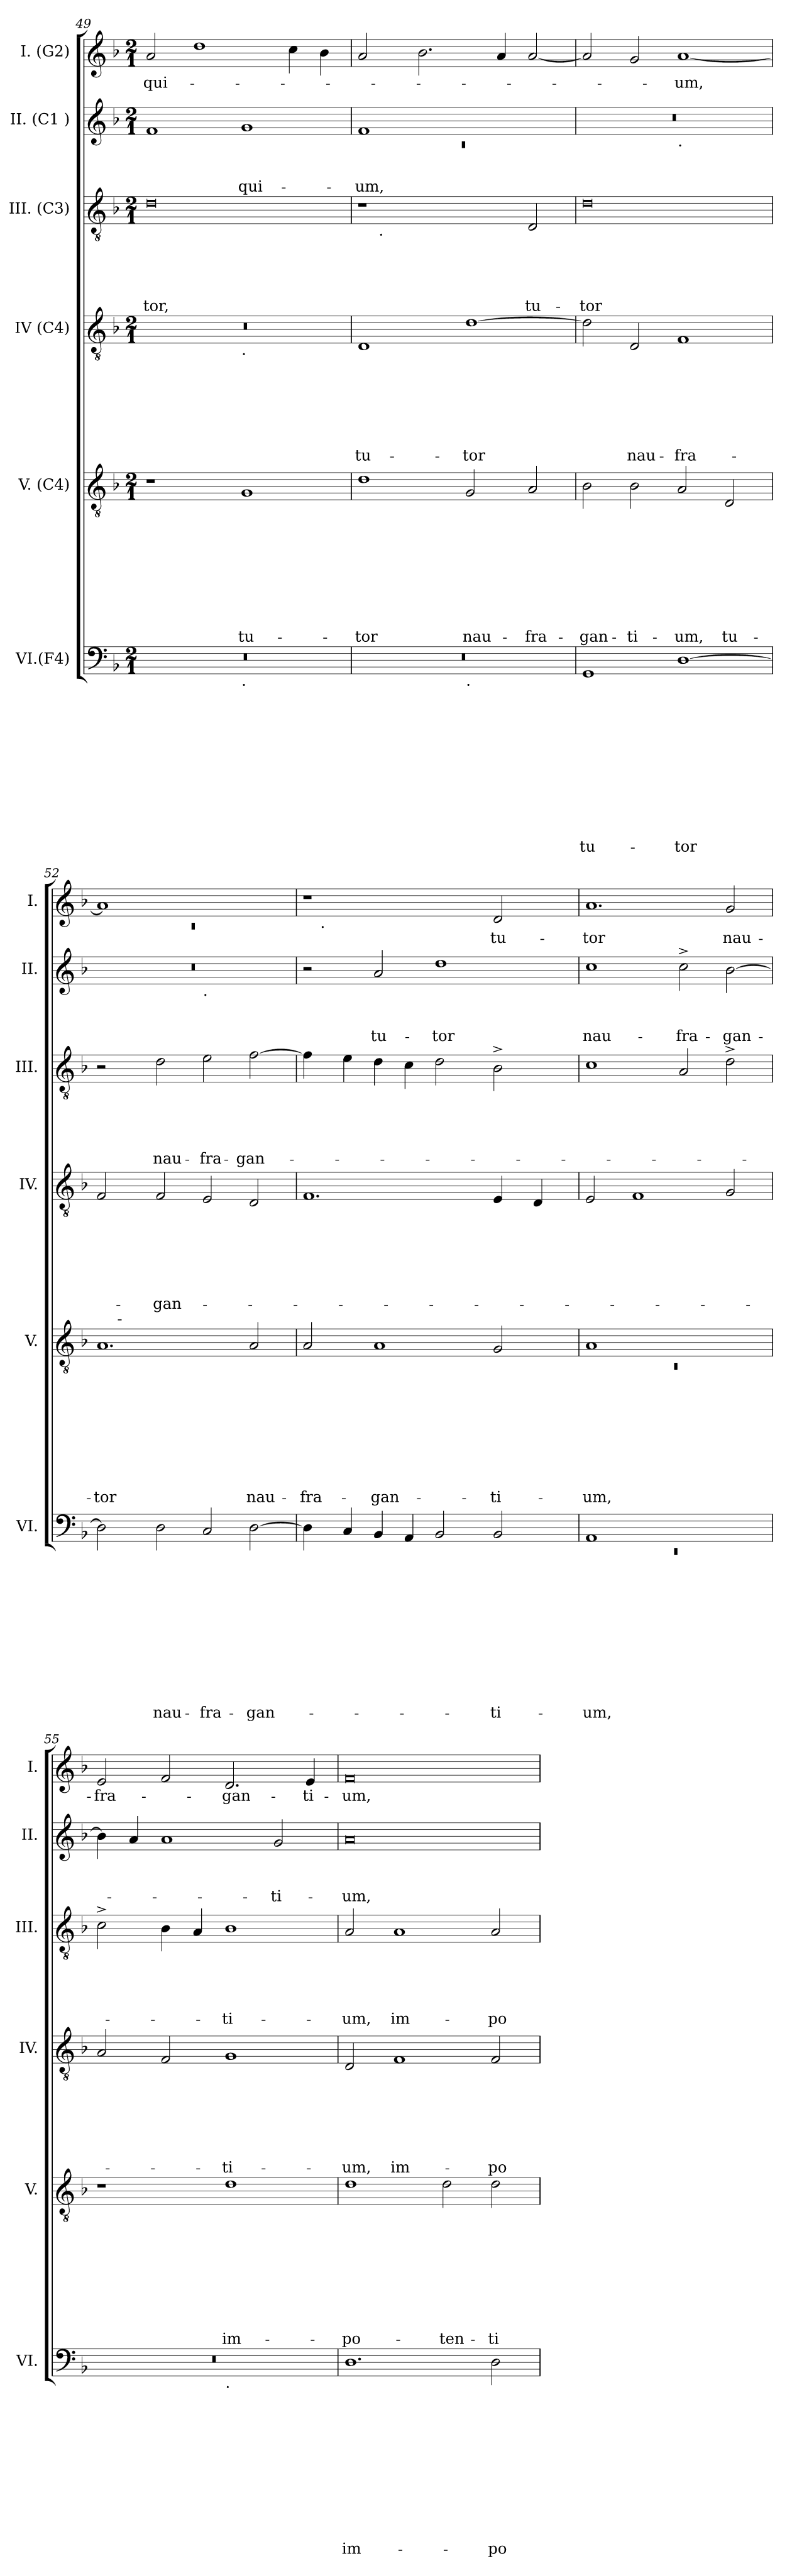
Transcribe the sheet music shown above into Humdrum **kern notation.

**kern	**text	**text	**text	**text	**text	**text	**text	**text	**text	**text	**text	**kern	**text	**text	**text	**text	**text	**text	**text	**text	**text	**kern	**text	**text	**text	**text	**text	**text	**text	**kern	**text	**text	**text	**text	**text	**kern	**text	**text	**text	**kern	**text
*part6	*part6	*part6	*part6	*part6	*part6	*part6	*part6	*part6	*part6	*part6	*part6	*part5	*part5	*part5	*part5	*part5	*part5	*part5	*part5	*part5	*part5	*part4	*part4	*part4	*part4	*part4	*part4	*part4	*part4	*part3	*part3	*part3	*part3	*part3	*part3	*part2	*part2	*part2	*part2	*part1	*part1
*staff6	*staff6	*staff6	*staff6	*staff6	*staff6	*staff6	*staff6	*staff6	*staff6	*staff6	*staff6	*staff5	*staff5	*staff5	*staff5	*staff5	*staff5	*staff5	*staff5	*staff5	*staff5	*staff4	*staff4	*staff4	*staff4	*staff4	*staff4	*staff4	*staff4	*staff3	*staff3	*staff3	*staff3	*staff3	*staff3	*staff2	*staff2	*staff2	*staff2	*staff1	*staff1
*I"VI.(F4)	*	*	*	*	*	*	*	*	*	*	*	*I"V. (C4)	*	*	*	*	*	*	*	*	*	*I"IV (C4)	*	*	*	*	*	*	*	*I"III. (C3)	*	*	*	*	*	*I"II. (C1 )	*	*	*	*I"I. (G2)	*
*I'VI.	*	*	*	*	*	*	*	*	*	*	*	*I'V.	*	*	*	*	*	*	*	*	*	*I'IV.	*	*	*	*	*	*	*	*I'III.	*	*	*	*	*	*I'II.	*	*	*	*I'I.	*
*clefF4	*	*	*	*	*	*	*	*	*	*	*	*clefGv2	*	*	*	*	*	*	*	*	*	*clefGv2	*	*	*	*	*	*	*	*clefGv2	*	*	*	*	*	*clefG2	*	*	*	*clefG2	*
*k[b-]	*	*	*	*	*	*	*	*	*	*	*	*k[b-]	*	*	*	*	*	*	*	*	*	*k[b-]	*	*	*	*	*	*	*	*k[b-]	*	*	*	*	*	*k[b-]	*	*	*	*k[b-]	*
*F:	*	*	*	*	*	*	*	*	*	*	*	*F:	*	*	*	*	*	*	*	*	*	*F:	*	*	*	*	*	*	*	*F:	*	*	*	*	*	*F:	*	*	*	*F:	*
*M2/1	*	*	*	*	*	*	*	*	*	*	*	*M2/1	*	*	*	*	*	*	*	*	*	*M2/1	*	*	*	*	*	*	*	*M2/1	*	*	*	*	*	*M2/1	*	*	*	*M2/1	*
=49	=49	=49	=49	=49	=49	=49	=49	=49	=49	=49	=49	=49	=49	=49	=49	=49	=49	=49	=49	=49	=49	=49	=49	=49	=49	=49	=49	=49	=49	=49	=49	=49	=49	=49	=49	=49	=49	=49	=49	=49	=49
!	!	!	!	!	!	!	!	!	!	!	!	!	!	!	!	!	!	!	!	!	!	!	!	!	!	!	!	!	!	!	!	!	!	!	!LO:LY:b	!	!	!	!	!	!LO:LY:b
*^	*	*	*	*	*	*	*	*	*	*	*	*	*	*	*	*	*	*	*	*	*	*^	*	*	*	*	*	*	*	*	*	*	*	*	*	*	*	*	*	*	*
0r	1ryy	.	.	.	.	.	.	.	.	.	.	.	1r	.	.	.	.	.	.	.	.	.	0r	1ryy	.	.	.	.	.	.	.	0d	.	.	.	.	-tor,	1f	.	.	.	2a/	-qui-
.	.	.	.	.	.	.	.	.	.	.	.	.	.	.	.	.	.	.	.	.	.	.	.	.	.	.	.	.	.	.	.	.	.	.	.	.	.	.	.	.	.	1dd	.
!	!	!	!	!	!	!	!	!	!	!	!	!	!	!	!	!	!	!	!	!	!	!	!	!LO:TX:b:t=.	!	!	!	!	!	!	!	!	!	!	!	!	!	!	!	!	!	!	!
!	!LO:TX:b:t=.	!	!	!	!	!	!	!	!	!	!	!	!	!	!	!	!	!	!	!	!	!	!	!	!	!	!	!	!	!	!	!	!	!	!	!	!	!	!	!	!	!	!
!	!	!	!	!	!	!	!	!	!	!	!	!	!	!	!	!	!	!	!	!	!	!LO:LY:b	!	!	!	!	!	!	!	!	!	!	!	!	!	!	!	!	!	!	!LO:LY:b	!	!
.	1ryy	.	.	.	.	.	.	.	.	.	.	.	1G	.	.	.	.	.	.	.	.	tu-	.	1ryy	.	.	.	.	.	.	.	.	.	.	.	.	.	1g	.	.	-qui-	.	.
.	.	.	.	.	.	.	.	.	.	.	.	.	.	.	.	.	.	.	.	.	.	.	.	.	.	.	.	.	.	.	.	.	.	.	.	.	.	.	.	.	.	4cc\	.
.	.	.	.	.	.	.	.	.	.	.	.	.	.	.	.	.	.	.	.	.	.	.	.	.	.	.	.	.	.	.	.	.	.	.	.	.	.	.	.	.	.	4b-\	.
=50	=50	=50	=50	=50	=50	=50	=50	=50	=50	=50	=50	=50	=50	=50	=50	=50	=50	=50	=50	=50	=50	=50	=50	=50	=50	=50	=50	=50	=50	=50	=50	=50	=50	=50	=50	=50	=50	=50	=50	=50	=50	=50	=50
*	*	*	*	*	*	*	*	*	*	*	*	*	*	*	*	*	*	*	*	*	*	*	*	*	*	*	*	*	*	*	*	*	*	*	*	*	*	*^	*	*	*	*	*
!	!	!	!	!	!	!	!	!	!	!	!	!	!	!	!	!	!	!	!	!	!	!LO:LY:b	!	!	!	!	!	!	!	!	!LO:LY:b	!	!	!	!	!	!	!	!LO:N:vis=1	!	!	!LO:LY:b	!	!
*	*	*	*	*	*	*	*	*	*	*	*	*	*	*	*	*	*	*	*	*	*	*	*v	*v	*	*	*	*	*	*	*	*^	*	*	*	*	*	*	*	*	*	*	*	*
0r	1ryy	.	.	.	.	.	.	.	.	.	.	.	1d	.	.	.	.	.	.	.	.	-tor	1D	.	.	.	.	.	.	tu-	1r	8ryy	.	.	.	.	.	1f	0rc	.	.	-um,	2a/	.
!	!	!	!	!	!	!	!	!	!	!	!	!	!	!	!	!	!	!	!	!	!	!	!	!	!	!	!	!	!	!	!	!LO:TX:b:t=.	!	!	!	!	!	!	!	!	!	!	!	!
.	.	.	.	.	.	.	.	.	.	.	.	.	.	.	.	.	.	.	.	.	.	.	.	.	.	.	.	.	.	.	.	1...ryy	.	.	.	.	.	.	.	.	.	.	.	.
.	.	.	.	.	.	.	.	.	.	.	.	.	.	.	.	.	.	.	.	.	.	.	.	.	.	.	.	.	.	.	.	.	.	.	.	.	.	.	.	.	.	.	2.b-\	.
!	!LO:TX:b:t=.	!	!	!	!	!	!	!	!	!	!	!	!	!	!	!	!	!	!	!	!	!	!	!	!	!	!	!	!	!	!	!	!	!	!	!	!	!	!	!	!	!	!	!
!	!	!	!	!	!	!	!	!	!	!	!	!	!	!	!	!	!	!	!	!	!	!LO:LY:b	!	!	!	!	!	!	!	!LO:LY:b	!	!	!	!	!	!	!	!	!	!	!	!	!	!
.	1ryy	.	.	.	.	.	.	.	.	.	.	.	2G/	.	.	.	.	.	.	.	.	nau-	[>1d	.	.	.	.	.	.	-tor	2ryy	.	.	.	.	.	.	1ryy	.	.	.	.	.	.
.	.	.	.	.	.	.	.	.	.	.	.	.	.	.	.	.	.	.	.	.	.	.	.	.	.	.	.	.	.	.	.	.	.	.	.	.	.	.	.	.	.	.	4a/	.
!	!	!	!	!	!	!	!	!	!	!	!	!	!	!	!	!	!	!	!	!	!	!LO:LY:b	!	!	!	!	!	!	!	!	!	!	!	!	!	!	!LO:LY:b	!	!	!	!	!	!	!
.	.	.	.	.	.	.	.	.	.	.	.	.	2A/	.	.	.	.	.	.	.	.	-fra-	.	.	.	.	.	.	.	.	2D/	.	.	.	.	.	tu-	.	.	.	.	.	[<2a/	.
=51	=51	=51	=51	=51	=51	=51	=51	=51	=51	=51	=51	=51	=51	=51	=51	=51	=51	=51	=51	=51	=51	=51	=51	=51	=51	=51	=51	=51	=51	=51	=51	=51	=51	=51	=51	=51	=51	=51	=51	=51	=51	=51	=51	=51
!	!	!	!	!	!	!	!	!	!	!	!	!LO:LY:b	!	!	!	!	!	!	!	!	!	!LO:LY:b	!	!	!	!	!	!	!	!	!	!	!	!	!	!	!LO:LY:b:rj	!	!	!	!	!	!	!
*v	*v	*	*	*	*	*	*	*	*	*	*	*	*	*	*	*	*	*	*	*	*	*	*	*	*	*	*	*	*	*	*v	*v	*	*	*	*	*	*	*	*	*	*	*	*
1GG	.	.	.	.	.	.	.	.	.	.	tu-	2B-\	.	.	.	.	.	.	.	.	-gan-	2d\]	.	.	.	.	.	.	.	0d	.	.	.	.	-tor	0r	1ryy	.	.	.	2a/]	.
!	!	!	!	!	!	!	!	!	!	!	!	!	!	!	!	!	!	!	!	!	!LO:LY:b	!	!	!	!	!	!	!	!LO:LY:b	!	!	!	!	!	!	!	!	!	!	!	!	!
.	.	.	.	.	.	.	.	.	.	.	.	2B-\	.	.	.	.	.	.	.	.	-ti-	2D/	.	.	.	.	.	.	nau-	.	.	.	.	.	.	.	.	.	.	.	2g/	.
!	!	!	!	!	!	!	!	!	!	!	!	!	!	!	!	!	!	!	!	!	!	!	!	!	!	!	!	!	!	!	!	!	!	!	!	!	!LO:TX:b:t=.	!	!	!	!	!
!	!	!	!	!	!	!	!	!	!	!	!LO:LY:b	!	!	!	!	!	!	!	!	!	!LO:LY:b	!	!	!	!	!	!	!	!LO:LY:b	!	!	!	!	!	!	!	!	!	!	!	!	!LO:LY:b
[<1D	.	.	.	.	.	.	.	.	.	.	-tor	2A/	.	.	.	.	.	.	.	.	-um,	1F	.	.	.	.	.	.	-fra-	.	.	.	.	.	.	.	1ryy	.	.	.	[<1a	-um,
!	!	!	!	!	!	!	!	!	!	!	!	!	!	!	!	!	!	!	!	!	!LO:LY:b	!	!	!	!	!	!	!	!	!	!	!	!	!	!	!	!	!	!	!	!	!
.	.	.	.	.	.	.	.	.	.	.	.	2D/	.	.	.	.	.	.	.	.	tu-	.	.	.	.	.	.	.	.	.	.	.	.	.	.	.	.	.	.	.	.	.
!!LO:LB:g=z
=52	=52	=52	=52	=52	=52	=52	=52	=52	=52	=52	=52	=52	=52	=52	=52	=52	=52	=52	=52	=52	=52	=52	=52	=52	=52	=52	=52	=52	=52	=52	=52	=52	=52	=52	=52	=52	=52	=52	=52	=52	=52	=52
*	*	*	*	*	*	*	*	*	*	*	*	*	*	*	*	*	*	*	*	*	*	*	*	*	*	*	*	*	*	*	*	*	*	*	*	*	*	*	*	*	*^	*
!	!	!	!	!	!	!	!	!	!	!	!	!	!	!	!	!	!	!	!	!	!LO:LY:b	!	!	!	!	!	!	!	!	!	!	!	!	!	!	!	!	!	!	!	!	!LO:N:vis=1	!
*	*	*	*	*	*	*	*	*	*	*	*	*^	*	*	*	*	*	*	*	*	*	*	*	*	*	*	*	*	*	*	*	*	*	*	*	*	*	*	*	*	*	*	*
2D\]	.	.	.	.	.	.	.	.	.	.	.	1.A	8ryy	.	.	.	.	.	.	.	.	-tor	2F/	.	.	.	.	.	.	.	2r	.	.	.	.	.	0r	1ryy	.	.	.	1a]	0rc	.
!	!	!	!	!	!	!	!	!	!	!	!	!	!LO:TX:a:t=-	!	!	!	!	!	!	!	!	!	!	!	!	!	!	!	!	!	!	!	!	!	!	!	!	!	!	!	!	!	!	!
.	.	.	.	.	.	.	.	.	.	.	.	.	1...ryy	.	.	.	.	.	.	.	.	.	.	.	.	.	.	.	.	.	.	.	.	.	.	.	.	.	.	.	.	.	.	.
!	!	!	!	!	!	!	!	!	!	!	!LO:LY:b	!	!	!	!	!	!	!	!	!	!	!	!	!	!	!	!	!	!	!LO:LY:b	!	!	!	!	!	!LO:LY:b	!	!	!	!	!	!	!	!
2D\	.	.	.	.	.	.	.	.	.	.	nau-	.	.	.	.	.	.	.	.	.	.	.	2F/	.	.	.	.	.	.	-gan-	2d\	.	.	.	.	nau-	.	.	.	.	.	.	.	.
!	!	!	!	!	!	!	!	!	!	!	!	!	!	!	!	!	!	!	!	!	!	!	!	!	!	!	!	!	!	!	!	!	!	!	!	!	!	!LO:TX:b:t=.	!	!	!	!	!	!
!	!	!	!	!	!	!	!	!	!	!	!LO:LY:b	!	!	!	!	!	!	!	!	!	!	!	!	!	!	!	!	!	!	!	!	!	!	!	!	!LO:LY:b	!	!	!	!	!	!	!	!
2C/	.	.	.	.	.	.	.	.	.	.	-fra-	.	.	.	.	.	.	.	.	.	.	.	2E/	.	.	.	.	.	.	.	2e\	.	.	.	.	-fra-	.	1ryy	.	.	.	1ryy	.	.
!	!	!	!	!	!	!	!	!	!	!	!LO:LY:b	!	!	!	!	!	!	!	!	!	!	!LO:LY:b	!	!	!	!	!	!	!	!	!	!	!	!	!	!LO:LY:b	!	!	!	!	!	!	!	!
[>2D\	.	.	.	.	.	.	.	.	.	.	-gan-	2A/	.	.	.	.	.	.	.	.	.	nau-	2D/	.	.	.	.	.	.	.	[>2f\	.	.	.	.	-gan-	.	.	.	.	.	.	.	.
=53	=53	=53	=53	=53	=53	=53	=53	=53	=53	=53	=53	=53	=53	=53	=53	=53	=53	=53	=53	=53	=53	=53	=53	=53	=53	=53	=53	=53	=53	=53	=53	=53	=53	=53	=53	=53	=53	=53	=53	=53	=53	=53	=53	=53
!	!	!	!	!	!	!	!	!	!	!	!	!	!	!	!	!	!	!	!	!	!	!LO:LY:b	!	!	!	!	!	!	!	!	!	!	!	!	!	!	!	!	!	!	!	!	!	!
*	*	*	*	*	*	*	*	*	*	*	*	*v	*v	*	*	*	*	*	*	*	*	*	*	*	*	*	*	*	*	*	*	*	*	*	*	*	*v	*v	*	*	*	*	*	*
4D\]	.	.	.	.	.	.	.	.	.	.	.	2A/	.	.	.	.	.	.	.	.	-fra-	1.F	.	.	.	.	.	.	.	4f\]	.	.	.	.	.	2r	.	.	.	1r	16.ryy	.
!	!	!	!	!	!	!	!	!	!	!	!	!	!	!	!	!	!	!	!	!	!	!	!	!	!	!	!	!	!	!	!	!	!	!	!	!	!	!	!	!	!LO:TX:b:t=.	!
.	.	.	.	.	.	.	.	.	.	.	.	.	.	.	.	.	.	.	.	.	.	.	.	.	.	.	.	.	.	.	.	.	.	.	.	.	.	.	.	.	1ryy	.
4C/	.	.	.	.	.	.	.	.	.	.	.	.	.	.	.	.	.	.	.	.	.	.	.	.	.	.	.	.	.	4e\	.	.	.	.	.	.	.	.	.	.	.	.
!	!	!	!	!	!	!	!	!	!	!	!	!	!	!	!	!	!	!	!	!	!LO:LY:b	!	!	!	!	!	!	!	!	!	!	!	!	!	!	!	!	!	!LO:LY:b	!	!	!
4BB-/	.	.	.	.	.	.	.	.	.	.	.	1A	.	.	.	.	.	.	.	.	-gan-	.	.	.	.	.	.	.	.	4d\	.	.	.	.	.	2a/	.	.	tu-	.	.	.
4AA/	.	.	.	.	.	.	.	.	.	.	.	.	.	.	.	.	.	.	.	.	.	.	.	.	.	.	.	.	.	4c\	.	.	.	.	.	.	.	.	.	.	.	.
!	!	!	!	!	!	!	!	!	!	!	!	!	!	!	!	!	!	!	!	!	!	!	!	!	!	!	!	!	!	!	!	!	!	!	!	!	!	!	!LO:LY:b	!	!	!
2BB-/	.	.	.	.	.	.	.	.	.	.	.	.	.	.	.	.	.	.	.	.	.	.	.	.	.	.	.	.	.	2d\	.	.	.	.	.	1dd	.	.	-tor	2ryy	.	.
.	.	.	.	.	.	.	.	.	.	.	.	.	.	.	.	.	.	.	.	.	.	.	.	.	.	.	.	.	.	.	.	.	.	.	.	.	.	.	.	.	2ryy	.
!	!	!	!	!	!	!	!	!	!	!	!LO:LY:b	!	!	!	!	!	!	!	!	!	!LO:LY:b	!	!	!	!	!	!	!	!	!	!	!	!	!	!	!	!	!	!	!	!	!LO:LY:b
2BB-/	.	.	.	.	.	.	.	.	.	.	-ti-	2G/	.	.	.	.	.	.	.	.	-ti-	4E/	.	.	.	.	.	.	.	2B-^>\	.	.	.	.	.	.	.	.	.	2d/	.	tu-
.	.	.	.	.	.	.	.	.	.	.	.	.	.	.	.	.	.	.	.	.	.	.	.	.	.	.	.	.	.	.	.	.	.	.	.	.	.	.	.	.	4ryy	.
.	.	.	.	.	.	.	.	.	.	.	.	.	.	.	.	.	.	.	.	.	.	4D/	.	.	.	.	.	.	.	.	.	.	.	.	.	.	.	.	.	.	.	.
.	.	.	.	.	.	.	.	.	.	.	.	.	.	.	.	.	.	.	.	.	.	.	.	.	.	.	.	.	.	.	.	.	.	.	.	.	.	.	.	.	8ryy	.
.	.	.	.	.	.	.	.	.	.	.	.	.	.	.	.	.	.	.	.	.	.	.	.	.	.	.	.	.	.	.	.	.	.	.	.	.	.	.	.	.	32ryy	.
=54	=54	=54	=54	=54	=54	=54	=54	=54	=54	=54	=54	=54	=54	=54	=54	=54	=54	=54	=54	=54	=54	=54	=54	=54	=54	=54	=54	=54	=54	=54	=54	=54	=54	=54	=54	=54	=54	=54	=54	=54	=54	=54
*^	*	*	*	*	*	*	*	*	*	*	*	*^	*	*	*	*	*	*	*	*	*	*	*	*	*	*	*	*	*	*	*	*	*	*	*	*	*	*	*	*	*	*
!	!LO:N:vis=1	!	!	!	!	!	!	!	!	!	!	!LO:LY:b	!	!LO:N:vis=1	!	!	!	!	!	!	!	!	!LO:LY:b	!	!	!	!	!	!	!	!	!	!	!	!	!	!	!	!	!	!LO:LY:b	!	!	!LO:LY:b
*	*	*	*	*	*	*	*	*	*	*	*	*	*	*	*	*	*	*	*	*	*	*	*	*	*	*	*	*	*	*	*	*	*	*	*	*	*	*	*	*	*	*v	*v	*
1AA	0rEE	.	.	.	.	.	.	.	.	.	.	-um,	1A	0rC	.	.	.	.	.	.	.	.	-um,	2E/	.	.	.	.	.	.	.	1c	.	.	.	.	.	1cc	.	.	nau-	1.a	-tor
.	.	.	.	.	.	.	.	.	.	.	.	.	.	.	.	.	.	.	.	.	.	.	.	1F	.	.	.	.	.	.	.	.	.	.	.	.	.	.	.	.	.	.	.
!	!	!	!	!	!	!	!	!	!	!	!	!	!	!	!	!	!	!	!	!	!	!	!	!	!	!	!	!	!	!	!	!	!	!	!	!	!	!	!	!	!LO:LY:b	!	!
1ryy	.	.	.	.	.	.	.	.	.	.	.	.	1ryy	.	.	.	.	.	.	.	.	.	.	.	.	.	.	.	.	.	.	2A/	.	.	.	.	.	2cc^>\	.	.	-fra-	.	.
!	!	!	!	!	!	!	!	!	!	!	!	!	!	!	!	!	!	!	!	!	!	!	!	!	!	!	!	!	!	!	!	!	!	!	!	!	!	!	!	!	!LO:LY:b	!	!LO:LY:b
.	.	.	.	.	.	.	.	.	.	.	.	.	.	.	.	.	.	.	.	.	.	.	.	2G/	.	.	.	.	.	.	.	2d^>\	.	.	.	.	.	[>2b-\	.	.	-gan-	2g/	nau-
*	*	*	*	*	*	*	*	*	*	*	*	*	*v	*v	*	*	*	*	*	*	*	*	*	*	*	*	*	*	*	*	*	*	*	*	*	*	*	*	*	*	*	*	*
=55	=55	=55	=55	=55	=55	=55	=55	=55	=55	=55	=55	=55	=55	=55	=55	=55	=55	=55	=55	=55	=55	=55	=55	=55	=55	=55	=55	=55	=55	=55	=55	=55	=55	=55	=55	=55	=55	=55	=55	=55	=55	=55
!	!	!	!	!	!	!	!	!	!	!	!	!	!	!	!	!	!	!	!	!	!	!	!	!	!	!	!	!	!	!	!	!	!	!	!	!	!	!	!	!	!	!LO:LY:b
0r	1ryy	.	.	.	.	.	.	.	.	.	.	.	1r	.	.	.	.	.	.	.	.	.	2A/	.	.	.	.	.	.	.	2c^>\	.	.	.	.	.	4b-\]	.	.	.	2e/	-fra-
.	.	.	.	.	.	.	.	.	.	.	.	.	.	.	.	.	.	.	.	.	.	.	.	.	.	.	.	.	.	.	.	.	.	.	.	.	4a/	.	.	.	.	.
.	.	.	.	.	.	.	.	.	.	.	.	.	.	.	.	.	.	.	.	.	.	.	2F/	.	.	.	.	.	.	.	4B-\	.	.	.	.	.	1a	.	.	.	2f/	.
.	.	.	.	.	.	.	.	.	.	.	.	.	.	.	.	.	.	.	.	.	.	.	.	.	.	.	.	.	.	.	4A/	.	.	.	.	.	.	.	.	.	.	.
!	!LO:TX:b:t=.	!	!	!	!	!	!	!	!	!	!	!	!	!	!	!	!	!	!	!	!	!	!	!	!	!	!	!	!	!	!	!	!	!	!	!	!	!	!	!	!	!
!	!	!	!	!	!	!	!	!	!	!	!	!	!	!	!	!	!	!	!	!	!	!LO:LY:b	!	!	!	!	!	!	!	!LO:LY:b	!	!	!	!	!	!LO:LY:b	!	!	!	!	!	!LO:LY:b
.	1ryy	.	.	.	.	.	.	.	.	.	.	.	1d	.	.	.	.	.	.	.	.	im-	1G	.	.	.	.	.	.	-ti-	1B-	.	.	.	.	-ti-	.	.	.	.	2.d/	-gan-
!	!	!	!	!	!	!	!	!	!	!	!	!	!	!	!	!	!	!	!	!	!	!	!	!	!	!	!	!	!	!	!	!	!	!	!	!	!	!	!	!LO:LY:b	!	!
.	.	.	.	.	.	.	.	.	.	.	.	.	.	.	.	.	.	.	.	.	.	.	.	.	.	.	.	.	.	.	.	.	.	.	.	.	2g/	.	.	-ti-	.	.
!	!	!	!	!	!	!	!	!	!	!	!	!	!	!	!	!	!	!	!	!	!	!	!	!	!	!	!	!	!	!	!	!	!	!	!	!	!	!	!	!	!	!LO:LY:b
.	.	.	.	.	.	.	.	.	.	.	.	.	.	.	.	.	.	.	.	.	.	.	.	.	.	.	.	.	.	.	.	.	.	.	.	.	.	.	.	.	4e/	-ti-
=56	=56	=56	=56	=56	=56	=56	=56	=56	=56	=56	=56	=56	=56	=56	=56	=56	=56	=56	=56	=56	=56	=56	=56	=56	=56	=56	=56	=56	=56	=56	=56	=56	=56	=56	=56	=56	=56	=56	=56	=56	=56	=56
!	!	!	!	!	!	!	!	!	!	!	!	!LO:LY:b	!	!	!	!	!	!	!	!	!	!LO:LY:b	!	!	!	!	!	!	!	!LO:LY:b	!	!	!	!	!	!LO:LY:b	!	!	!	!LO:LY:b	!	!LO:LY:b
*v	*v	*	*	*	*	*	*	*	*	*	*	*	*	*	*	*	*	*	*	*	*	*	*	*	*	*	*	*	*	*	*	*	*	*	*	*	*	*	*	*	*	*
1.D	.	.	.	.	.	.	.	.	.	.	im-	1d	.	.	.	.	.	.	.	.	-po-	2D/	.	.	.	.	.	.	-um,	2A/	.	.	.	.	-um,	0a	.	.	-um,	0f	-um,
!	!	!	!	!	!	!	!	!	!	!	!	!	!	!	!	!	!	!	!	!	!	!	!	!	!	!	!	!	!LO:LY:b	!	!	!	!	!	!LO:LY:b	!	!	!	!	!	!
.	.	.	.	.	.	.	.	.	.	.	.	.	.	.	.	.	.	.	.	.	.	1F	.	.	.	.	.	.	im-	1A	.	.	.	.	im-	.	.	.	.	.	.
!	!	!	!	!	!	!	!	!	!	!	!	!	!	!	!	!	!	!	!	!	!LO:LY:b	!	!	!	!	!	!	!	!	!	!	!	!	!	!	!	!	!	!	!	!
.	.	.	.	.	.	.	.	.	.	.	.	2d\	.	.	.	.	.	.	.	.	-ten-	.	.	.	.	.	.	.	.	.	.	.	.	.	.	.	.	.	.	.	.
!	!	!	!	!	!	!	!	!	!	!	!LO:LY:b	!	!	!	!	!	!	!	!	!	!LO:LY:b	!	!	!	!	!	!	!	!LO:LY:b	!	!	!	!	!	!LO:LY:b	!	!	!	!	!	!
2D\	.	.	.	.	.	.	.	.	.	.	-po-	2d\	.	.	.	.	.	.	.	.	-ti-	2F/	.	.	.	.	.	.	-po-	2A/	.	.	.	.	-po-	.	.	.	.	.	.
=	=	=	=	=	=	=	=	=	=	=	=	=	=	=	=	=	=	=	=	=	=	=	=	=	=	=	=	=	=	=	=	=	=	=	=	=	=	=	=	=	=
*-	*-	*-	*-	*-	*-	*-	*-	*-	*-	*-	*-	*-	*-	*-	*-	*-	*-	*-	*-	*-	*-	*-	*-	*-	*-	*-	*-	*-	*-	*-	*-	*-	*-	*-	*-	*-	*-	*-	*-	*-	*-
